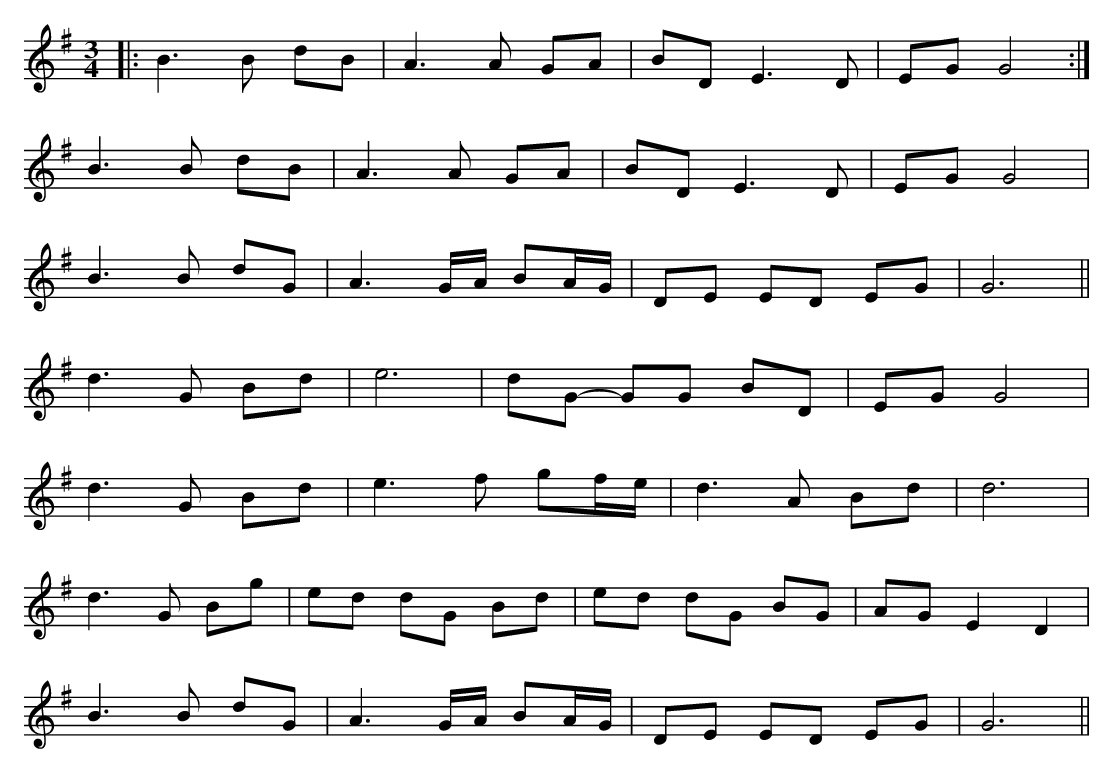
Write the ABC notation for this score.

X:1
M:3/4
K:G
|:B3 B dB|A3 A GA|BD E3 D|EG G4:|
B3 B dB|A3 A GA|BD E3 D|EG G4|
B3 B dG|A3 G/A/ BA/G/|DE ED EG| G6||
d3 G Bd|e6|dG- GG BD|EG G4|
d3 G Bd|e3 f gf/e/|d3 A Bd|d6|
d3 G Bg|ed dG Bd| ed dG BG|AG E2 D2|
B3 B dG|A3 G/A/ BA/G/|DE ED EG| G6||
